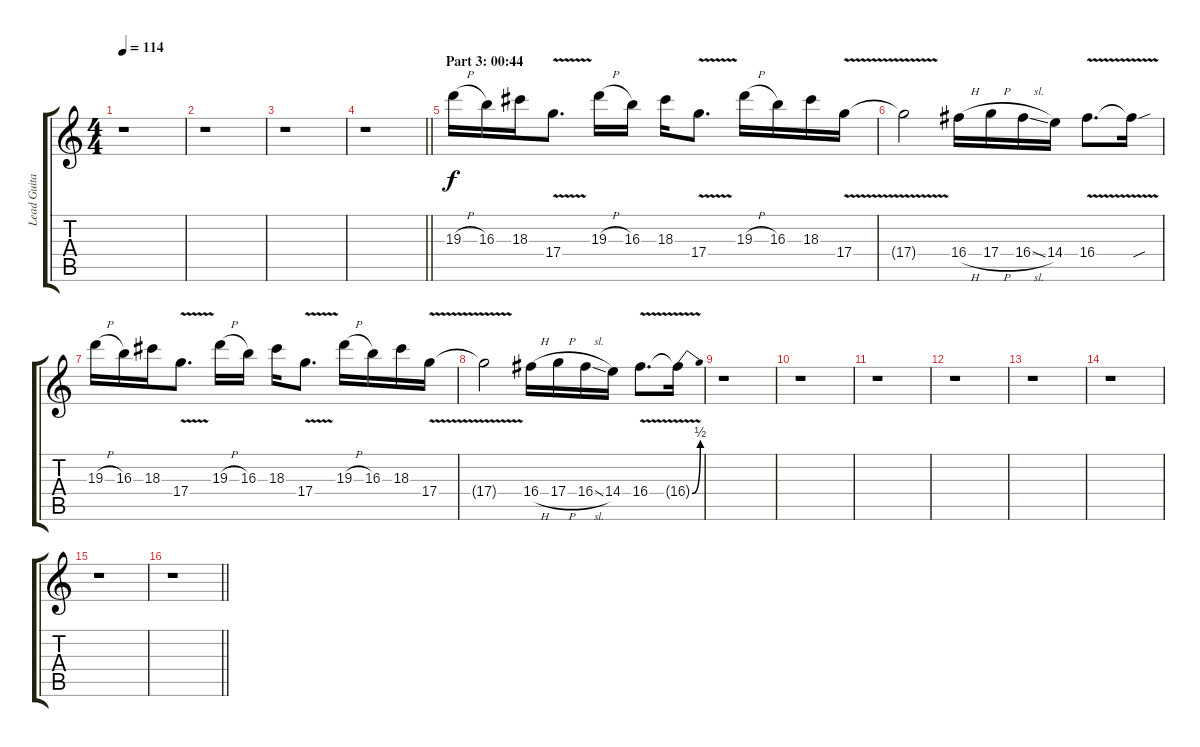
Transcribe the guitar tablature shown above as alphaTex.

\track ("Lead Guitar 1 (Distortion)" "Lead Guita") {instrument overdrivenguitar}
\staff {score tabs}
\tuning (E4 B3 G3 D3 A2 D2) {hide}
\ts (4 4)
\tempo 114
\clef g2
\ks c
r.1{dy f} |
r.1 |
r.1 |
\barLineRight lightlight
r.1 |
\section ("" "Part 3: 00:44")
19.3{h}.16 16.3.16 18.3.16 17.4{v}.8{d} 19.3{h}.16 16.3.16 18.3.16 17.4{v}.8{d} 19.3{h}.16 16.3.16 18.3.16 17.4{v}.16 |
17.4{t}.2 16.4{h}.16 17.4{h}.16 16.4{sl}.16 14.4.16 16.4{v}.8{d} 16.4{sou t}.16 |
19.3{h}.16 16.3.16 18.3.16 17.4{v}.8{d} 19.3{h}.16 16.3.16 18.3.16 17.4{v}.8{d} 19.3{h}.16 16.3.16 18.3.16 17.4{v}.16 |
17.4{t}.2 16.4{h}.16 17.4{h}.16 16.4{sl}.16 14.4.16 16.4{v}.8{d} 16.4{be (bend 0 0 60 2) t}.16 |
r.1 |
r.1 |
r.1 |
r.1 |
r.1 |
r.1 |
r.1 |
\barLineRight lightlight
r.1
